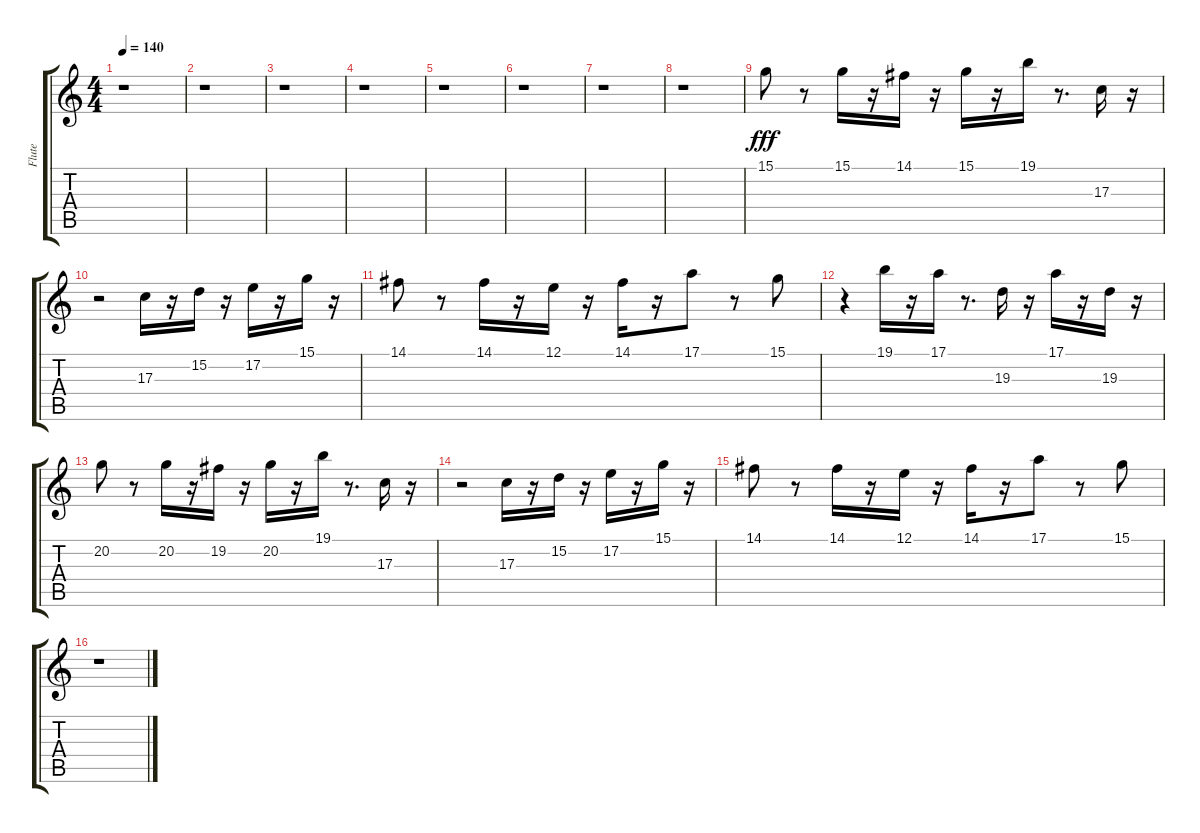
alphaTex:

\track ("Flute" "Flute") {instrument flute}
\staff {score tabs}
\tuning (E4 B3 G3 D3 A2 E2) {hide}
\ts (4 4)
\tempo 140
\clef g2
\ks c
r.1{dy fff} |
r.1 |
r.1 |
r.1 |
r.1 |
r.1 |
r.1 |
r.1 |
15.1.8 r.8 15.1.16 r.16 14.1.16 r.16 15.1.16 r.16 19.1.16 r.8{d} 17.3.16 r.16 |
r.2 17.3.16 r.16 15.2.16 r.16 17.2.16 r.16 15.1.16 r.16 |
14.1.8 r.8 14.1.16 r.16 12.1.16 r.16 14.1.16 r.16 17.1.8 r.8 15.1.8 |
r.4 19.1.16 r.16 17.1.16 r.8{d} 19.3.16 r.16 17.1.16 r.16 19.3.16 r.16 |
20.2.8 r.8 20.2.16 r.16 19.2.16 r.16 20.2.16 r.16 19.1.16 r.8{d} 17.3.16 r.16 |
r.2 17.3.16 r.16 15.2.16 r.16 17.2.16 r.16 15.1.16 r.16 |
14.1.8 r.8 14.1.16 r.16 12.1.16 r.16 14.1.16 r.16 17.1.8 r.8 15.1.8 |
r.1
